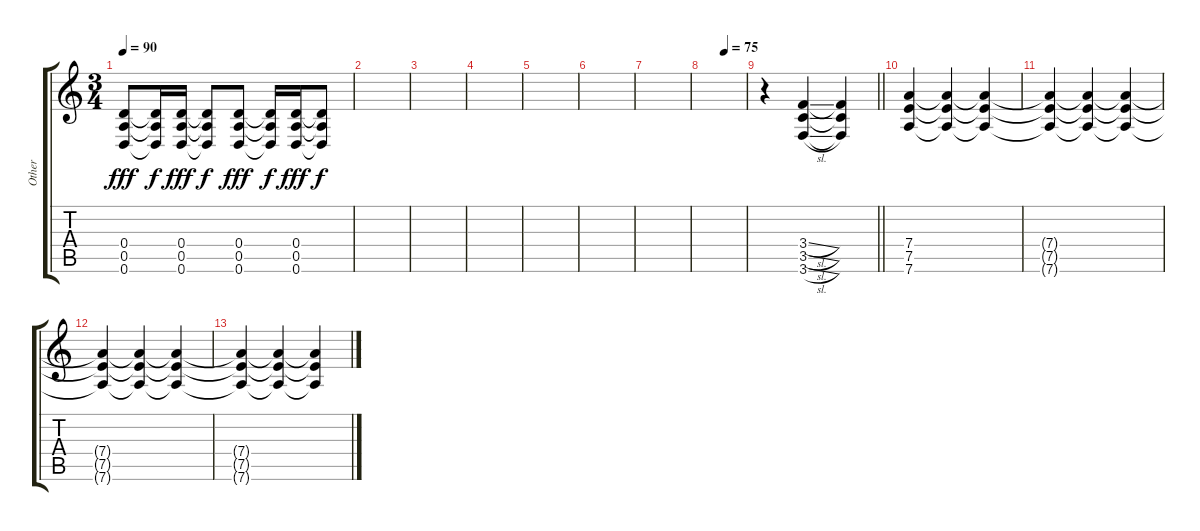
\track ("Other" "Other") {instrument electricguitarclean}
\staff {score tabs}
\tuning (E4 B3 G3 D3 A2 D2) {hide}
\ts (3 4)
\section ("" "")
\tempo 90
\clef g2
\ks c
(0.4 0.5 0.6).8{dy fff} (0.4{t} 0.5{t} 0.6{t}).16{dy f} (0.4 0.5 0.6).16{dy fff} (0.4{t} 0.5{t} 0.6{t}).8{dy f} (0.4 0.5 0.6).8{dy fff} (0.4{t} 0.5{t} 0.6{t}).16{dy f} (0.4 0.5 0.6).16{dy fff} (0.4{t} 0.5{t} 0.6{t}).8{dy f} |
|
|
|
|
|
|
\tempo (75 0.5)
|
\barLineRight lightlight
r.4 (3.4{sl} 3.5{sl} 3.6{sl}).4{volume 10 instrument electricguitarclean} (3.4{t} 3.5{t} 3.6{t}).4 |
\section ("" "")
(7.4 7.5 7.6).4 (7.4{t} 7.5{t} 7.6{t}).4 (7.4{t} 7.5{t} 7.6{t}).4 |
(7.4{t} 7.5{t} 7.6{t}).4 (7.4{t} 7.5{t} 7.6{t}).4 (7.4{t} 7.5{t} 7.6{t}).4 |
(7.4{t} 7.5{t} 7.6{t}).4 (7.4{t} 7.5{t} 7.6{t}).4 (7.4{t} 7.5{t} 7.6{t}).4 |
(7.4{t} 7.5{t} 7.6{t}).4 (7.4{t} 7.5{t} 7.6{t}).4 (7.4{t} 7.5{t} 7.6{t}).4
